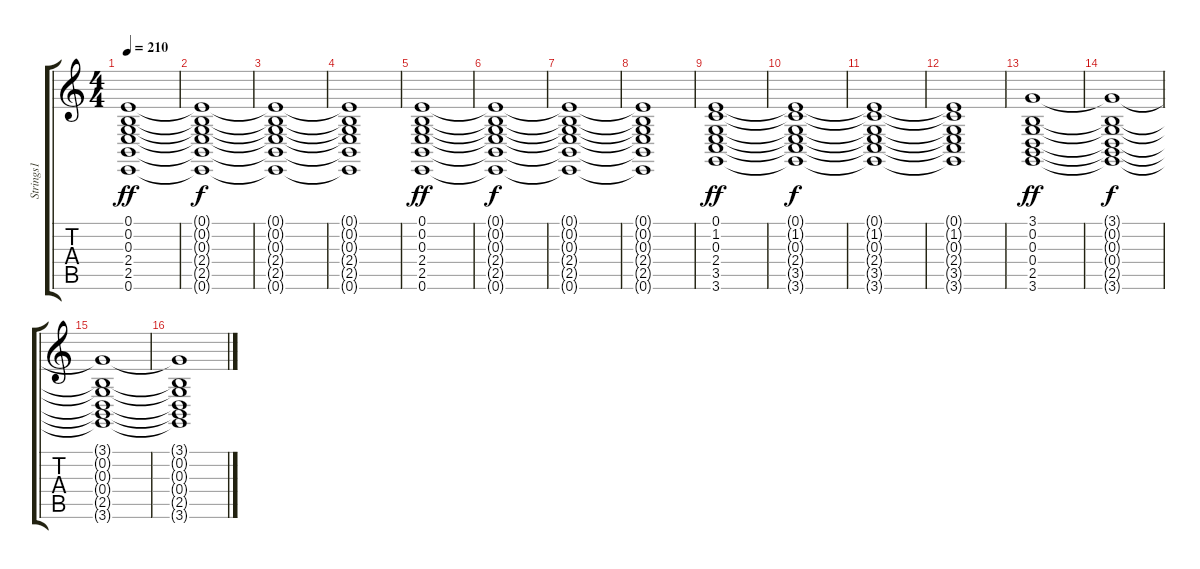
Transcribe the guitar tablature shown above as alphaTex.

\track ("Strings1" "Strings1") {instrument synthstrings1}
\staff {score tabs}
\tuning (E4 B3 G3 D3 A2 E2) {hide}
\ts (4 4)
\tempo 210
\clef g2
\ks c
(0.1 0.2 0.3 2.4 2.5 0.6).1{dy ff} |
(0.1{t} 0.2{t} 0.3{t} 2.4{t} 2.5{t} 0.6{t}).1{dy f} |
(0.1{t} 0.2{t} 0.3{t} 2.4{t} 2.5{t} 0.6{t}).1 |
(0.1{t} 0.2{t} 0.3{t} 2.4{t} 2.5{t} 0.6{t}).1 |
(0.1 0.2 0.3 2.4 2.5 0.6).1{dy ff} |
(0.1{t} 0.2{t} 0.3{t} 2.4{t} 2.5{t} 0.6{t}).1{dy f} |
(0.1{t} 0.2{t} 0.3{t} 2.4{t} 2.5{t} 0.6{t}).1 |
(0.1{t} 0.2{t} 0.3{t} 2.4{t} 2.5{t} 0.6{t}).1 |
(0.1 1.2 0.3 2.4 3.5 3.6).1{dy ff} |
(0.1{t} 1.2{t} 0.3{t} 2.4{t} 3.5{t} 3.6{t}).1{dy f} |
(0.1{t} 1.2{t} 0.3{t} 2.4{t} 3.5{t} 3.6{t}).1 |
(0.1{t} 1.2{t} 0.3{t} 2.4{t} 3.5{t} 3.6{t}).1 |
(3.1 0.2 0.3 0.4 2.5 3.6).1{dy ff} |
(3.1{t} 0.2{t} 0.3{t} 0.4{t} 2.5{t} 3.6{t}).1{dy f} |
(3.1{t} 0.2{t} 0.3{t} 0.4{t} 2.5{t} 3.6{t}).1 |
(3.1{t} 0.2{t} 0.3{t} 0.4{t} 2.5{t} 3.6{t}).1
